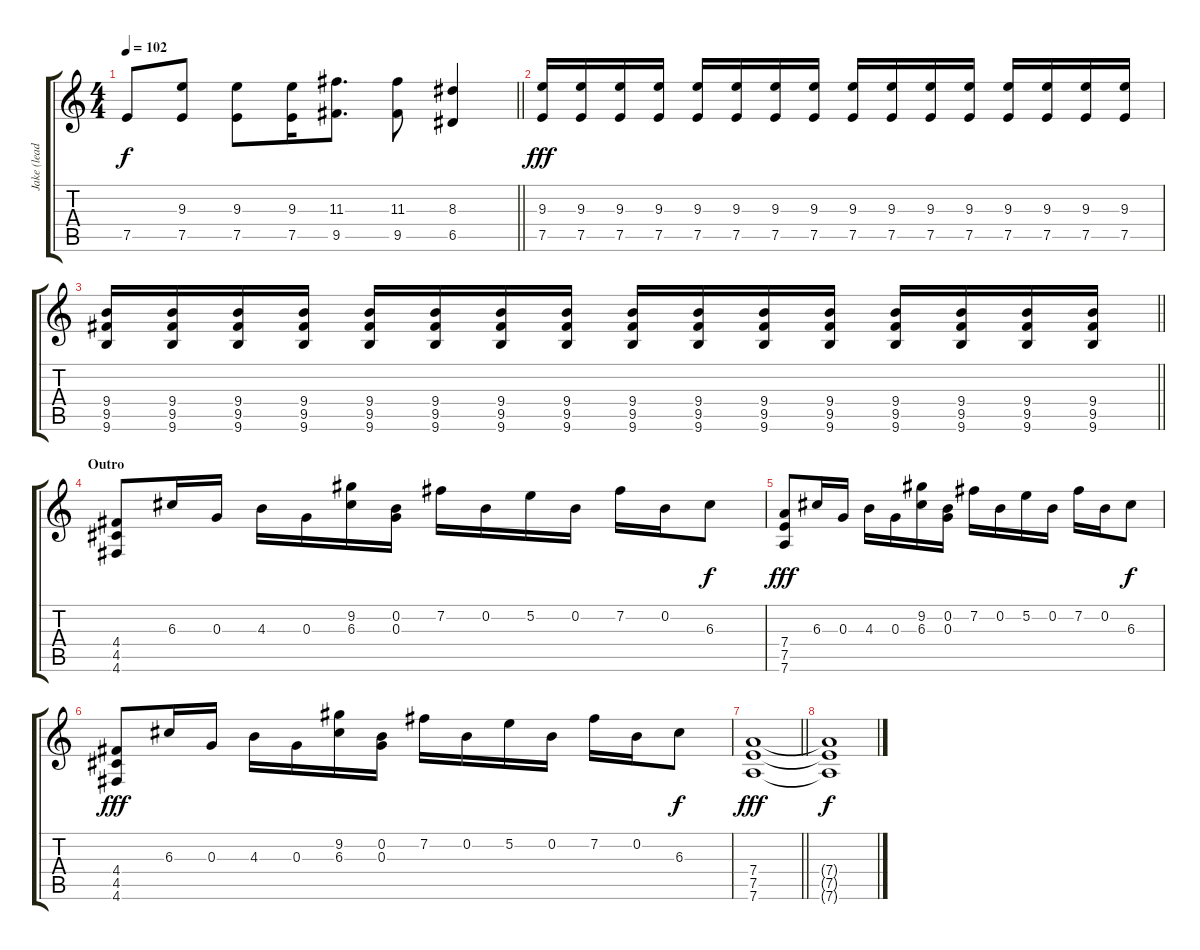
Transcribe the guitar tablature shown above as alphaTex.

\track ("Jake (lead II)" "Jake (lead") {instrument overdrivenguitar}
\staff {score tabs}
\tuning (E4 B3 G3 D3 A2 D2) {hide}
\ts (4 4)
\tempo 102
\clef g2
\barLineRight lightlight
\ks c
7.5{t}.8{dy f} (9.3 7.5).8 (9.3 7.5).8 (9.3 7.5).16 (11.3 9.5).8{d} (11.3 9.5).8 (8.3 6.5).4 |
(9.3 7.5).16{dy fff} (9.3 7.5).16 (9.3 7.5).16 (9.3 7.5).16 (9.3 7.5).16 (9.3 7.5).16 (9.3 7.5).16 (9.3 7.5).16 (9.3 7.5).16 (9.3 7.5).16 (9.3 7.5).16 (9.3 7.5).16 (9.3 7.5).16 (9.3 7.5).16 (9.3 7.5).16 (9.3 7.5).16 |
\barLineRight lightlight
(9.4 9.5 9.6).16 (9.4 9.5 9.6).16 (9.4 9.5 9.6).16 (9.4 9.5 9.6).16 (9.4 9.5 9.6).16 (9.4 9.5 9.6).16 (9.4 9.5 9.6).16 (9.4 9.5 9.6).16 (9.4 9.5 9.6).16 (9.4 9.5 9.6).16 (9.4 9.5 9.6).16 (9.4 9.5 9.6).16 (9.4 9.5 9.6).16 (9.4 9.5 9.6).16 (9.4 9.5 9.6).16 (9.4 9.5 9.6).16 |
\section ("" "Outro")
(4.4 4.5 4.6).8 6.3.16 0.3.16 4.3.16 0.3.16 (9.2 6.3).16 (0.2 0.3).16 7.2.16 0.2.16 5.2.16 0.2.16 7.2.16 0.2.16 6.3.8{dy f} |
(7.4 7.5 7.6).8{dy fff} 6.3.16 0.3.16 4.3.16 0.3.16 (9.2 6.3).16 (0.2 0.3).16 7.2.16 0.2.16 5.2.16 0.2.16 7.2.16 0.2.16 6.3.8{dy f} |
(4.4 4.5 4.6).8{dy fff} 6.3.16 0.3.16 4.3.16 0.3.16 (9.2 6.3).16 (0.2 0.3).16 7.2.16 0.2.16 5.2.16 0.2.16 7.2.16 0.2.16 6.3.8{dy f} |
\barLineRight lightlight
(7.4 7.5 7.6).1{dy fff} |
(7.4{t} 7.5{t} 7.6{t}).1{dy f}
